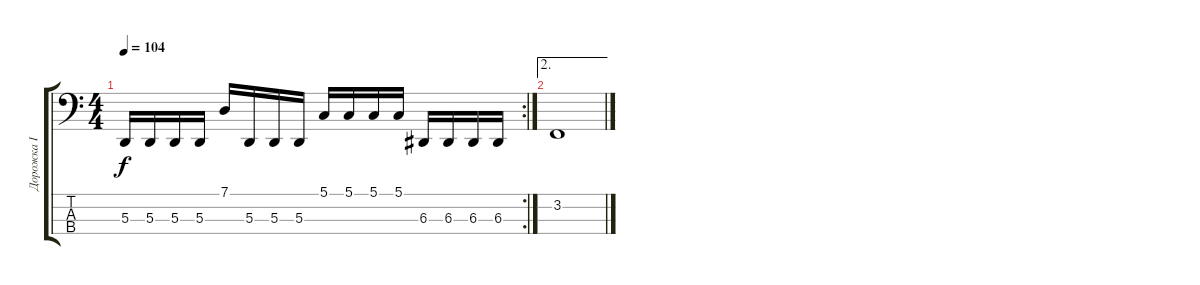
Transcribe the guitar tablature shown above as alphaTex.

\track ("Дорожка I" "Дорожка I") {instrument pad3polysynth}
\staff {score tabs}
\tuning (G2 D2 A1 E1) {hide}
\rc 2
\ts (4 4)
\tempo 104
\clef f4
\ks c
5.3.16{dy f} 5.3.16 5.3.16 5.3.16 7.1.16 5.3.16 5.3.16 5.3.16 5.1.16 5.1.16 5.1.16 5.1.16 6.3.16 6.3.16 6.3.16 6.3.16 |
\ae 2
3.2.1
